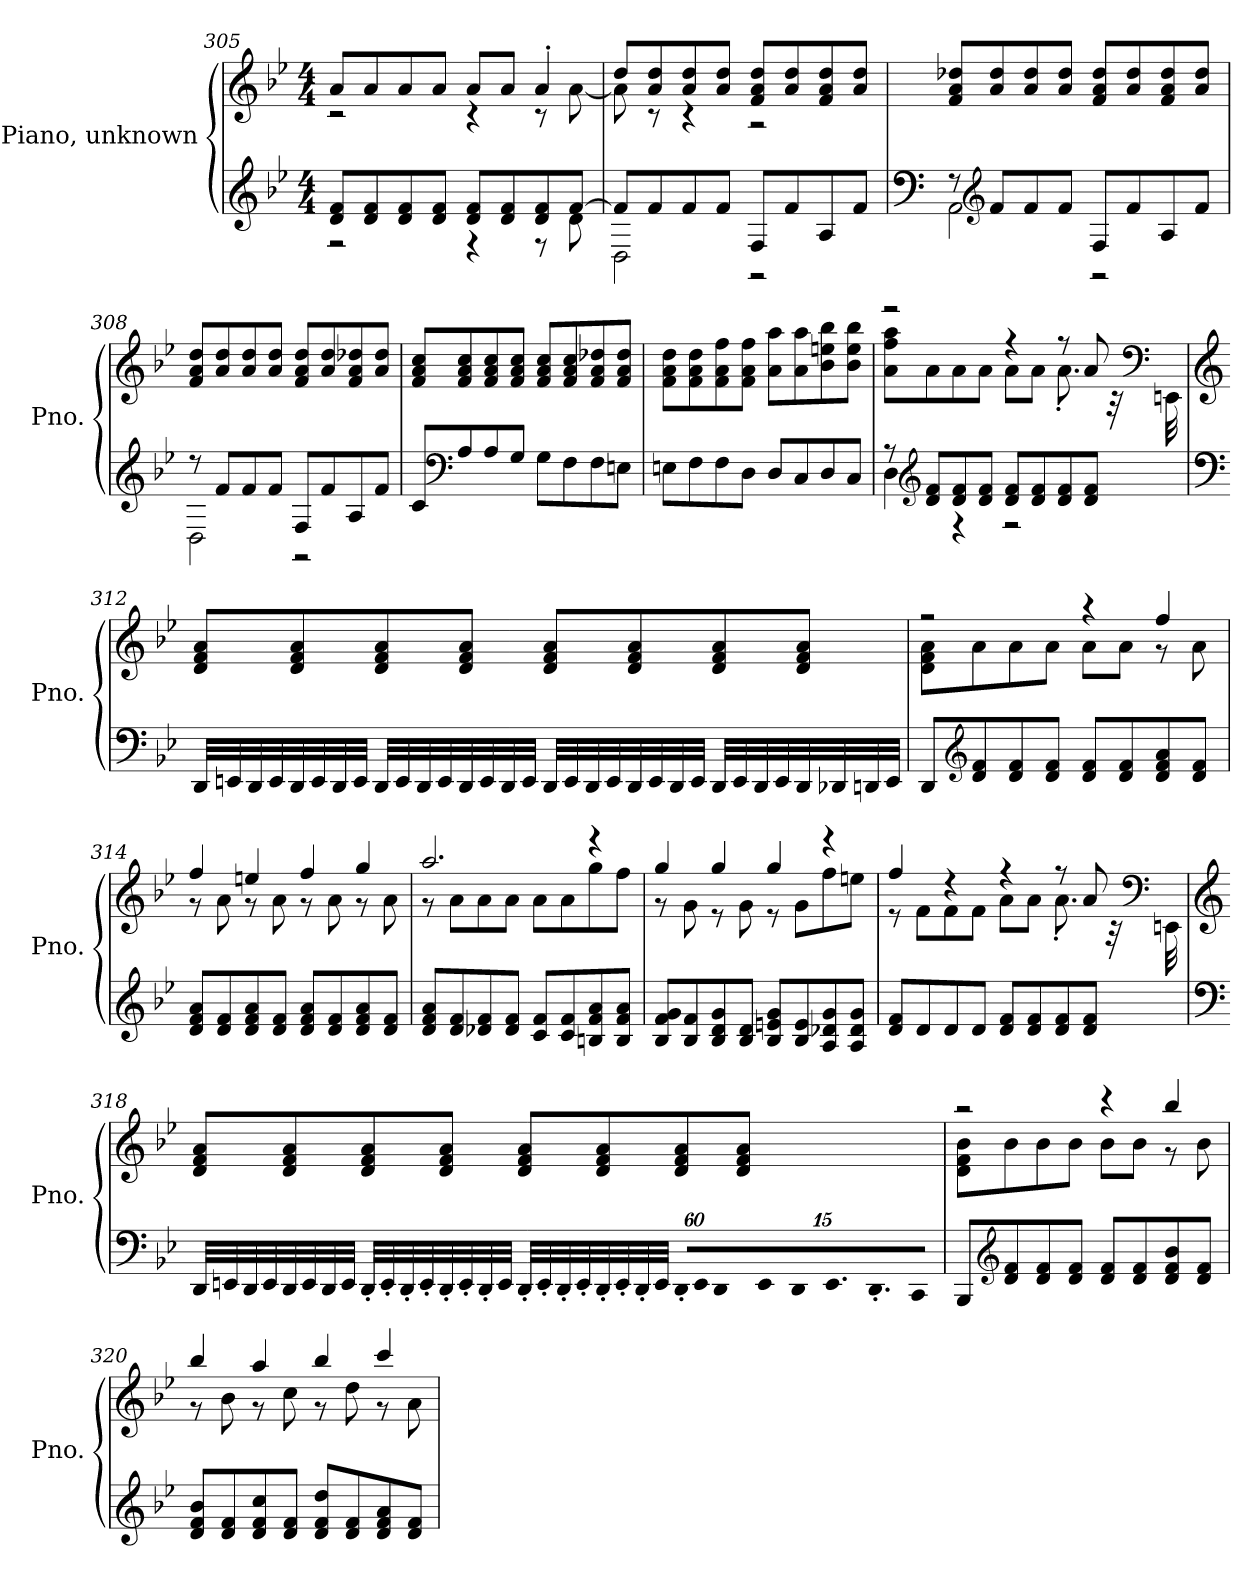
**kern	**kern
*part1	*part1
*staff2	*staff1
*I"Piano, unknown	*
*I'Pno.	*
*clefG2	*clefG2
*k[b-e-]	*k[b-e-]
*M4/4	*M4/4
=305	=305
*^	*^
8d/ 8f/L	2r	8a/L	2r
8d/ 8f/	.	8a/	.
8d/ 8f/	.	8a/	.
8d/ 8f/J	.	8a/J	.
8d/ 8f/L	4r	8a/L	4r
8d/ 8f/	.	8a/J	.
8d/ 8f/	8r	4a'/	8r
[8f/J	8d\	.	[8a\
=306	=306	=306	=306
8f/L]	2D\	8dd/L	8a\]
8f/	.	8a/ 8dd/	8r
8f/	.	8a/ 8dd/	4r
8f/J	.	8a/ 8dd/J	.
8F/L	2r	8f/ 8a/ 8dd/L	2r
8f/	.	8a/ 8dd/	.
8A/	.	8f/ 8a/ 8dd/	.
8f/J	.	8a/ 8dd/J	.
*	*	*v	*v
!!LO:LB:g=z
=307	=307	=307
*clefF4	*	*
8r	2AA\	8f/ 8a/ 8dd-X/L
*clefG2	*	*
8f/L	.	8a/ 8dd-/
8f/	.	8a/ 8dd-/
8f/J	.	8a/ 8dd-/J
8F/L	2r	8f/ 8a/ 8dd-/L
8f/	.	8a/ 8dd-/
8A/	.	8f/ 8a/ 8dd-/
8f/J	.	8a/ 8dd-/J
=308	=308	=308
8r	2D\	8f/ 8a/ 8dd/L
8f/L	.	8a/ 8dd/
8f/	.	8a/ 8dd/
8f/J	.	8a/ 8dd/J
8F/L	2r	8f/ 8a/ 8dd/L
8f/	.	8a/ 8dd/
8A/	.	8f/ 8a/ 8dd-X/
8f/J	.	8a/ 8dd-/J
*v	*v	*
=309	=309
8c/L	8f/ 8a/ 8cc/L
*clefF4	*
8A/	8f/ 8a/ 8cc/
8A/	8f/ 8a/ 8cc/
8G/J	8f/ 8a/ 8cc/J
8G\L	8f/ 8a/ 8cc/L
8F\	8f/ 8a/ 8cc/
8F\	8f/ 8a/ 8dd-X/
8En\J	8f/ 8a/ 8dd-/J
=310	=310
8En\L	8f\ 8a\ 8dd\L
8F\	8f\ 8a\ 8dd\
8F\	8f\ 8a\ 8ff\
8D\J	8f\ 8a\ 8ff\J
8D/L	8a\ 8aa\L
8C/	8a\ 8aa\
8D/	8b-\ 8een\ 8bb-\
8C/J	8b-\ 8ee\ 8bb-\J
!!LO:LB:g=z
=311	=311
*^	*^
8r	4D\	2r	8a\ 8ff\ 8aa\L
*clefG2	*	*	*
8d/ 8f/L	.	.	8a\
8d/ 8f/	4r	.	8a\
8d/ 8f/J	.	.	8a\J
8d/ 8f/L	2r	4r	8a\L
8d/ 8f/	.	.	8a\J
8d/ 8f/	.	8r	8.a'\
8d/ 8f/J	.	8a/	.
.	.	.	32r
*	*	*clefF4	*
.	.	.	32EEn\
*v	*v	*	*
*	*v	*v
!!LO:LB:g=z
=312	=312
*clefF4	*clefG2
32DD/LLL	8d/ 8f/ 8a/L
32EEn/	.
32DD/	.
32EE/	.
32DD/	8d/ 8f/ 8a/
32EE/	.
32DD/	.
32EE/JJJ	.
32DD/LLL	8d/ 8f/ 8a/
32EE/	.
32DD/	.
32EE/	.
32DD/	8d/ 8f/ 8a/J
32EE/	.
32DD/	.
32EE/JJJ	.
32DD/LLL	8d/ 8f/ 8a/L
32EE/	.
32DD/	.
32EE/	.
32DD/	8d/ 8f/ 8a/
32EE/	.
32DD/	.
32EE/JJJ	.
32DD/LLL	8d/ 8f/ 8a/
32EE/	.
32DD/	.
32EE/	.
32DD/	8d/ 8f/ 8a/J
32DD-X/	.
32DDn/	.
32EE/JJJ	.
!!LO:LB:g=z
=313	=313
*	*^
8DD/L	2r	8d\ 8f\ 8a\L
*clefG2	*	*
8d/ 8f/	.	8a\
8d/ 8f/	.	8a\
8d/ 8f/J	.	8a\J
8d/ 8f/L	4r	8a\L
8d/ 8f/	.	8a\J
8d/ 8f/ 8a/	4ff/	8r
8d/ 8f/J	.	8a\
=314	=314	=314
8d/ 8f/ 8a/L	4ff/	8r
8d/ 8f/	.	8a\
8d/ 8f/ 8a/	4een/	8r
8d/ 8f/J	.	8a\
8d/ 8f/ 8a/L	4ff/	8r
8d/ 8f/	.	8a\
8d/ 8f/ 8a/	4gg/	8r
8d/ 8f/J	.	8a\
=315	=315	=315
8d/ 8f/ 8a/L	2.aa/	8r
8d/ 8f/	.	8a\L
8d-X/ 8f/	.	8a\
8d-/ 8f/J	.	8a\J
8c/ 8f/L	.	8a\L
8c/ 8f/	.	8a\
8Bn/ 8f/ 8a/	4r	8gg\
8B/ 8f/ 8a/J	.	8ff\J
=316	=316	=316
8B-/ 8f/ 8g/L	4gg/	8r
8B-/ 8f/	.	8g\
8B-/ 8d/ 8g/	4gg/	8r
8B-/ 8d/J	.	8g\
8B-/ 8en/ 8g/L	4gg/	8r
8B-/ 8e/	.	8g\L
8A/ 8d-X/ 8g/	4r	8ff\
8A/ 8d-/ 8g/J	.	8een\J
!!LO:PB:g=z	!!
=317	=317	=317
8d/ 8f/L	4ff/	8r
8d/	.	8f\L
8d/	4r	8f\
8d/J	.	8f\J
8d/ 8f/L	4r	8a\L
8d/ 8f/	.	8a\J
8d/ 8f/	8r	8.a'\
8d/ 8f/J	8a/	.
.	.	32r
*	*clefF4	*
.	.	32EEn\
*	*v	*v
!!LO:LB:g=z
=318	=318
*clefF4	*clefG2
32DD/LLL	8d/ 8f/ 8a/L
32EEn/	.
32DD/	.
32EE/	.
32DD/	8d/ 8f/ 8a/
32EE/	.
32DD/	.
32EE/JJJ	.
32DD'/LLL	8d/ 8f/ 8a/
32EE'/	.
32DD'/	.
32EE'/	.
32DD'/	8d/ 8f/ 8a/J
32EE'/	.
32DD'/	.
32EE/JJJ	.
32DD'/LLL	8d/ 8f/ 8a/L
32EE'/	.
32DD'/	.
32EE'/	.
32DD'/	8d/ 8f/ 8a/
32EE'/	.
32DD'/	.
32EE/JJJ	.
*Xbrackettup	*
!LO:N:vis=32	!
1920%53DD'/LLL	8d/ 8f/ 8a/
!LO:N:vis=32	!
1920%53EE/	.
1920ryy	.
!LO:N:vis=32	!
1920%53DD/	.
!LO:N:vis=32	!
1920%53EE/	.
!LO:N:vis=32	!
1920%53DD/	.
.	8d/ 8f/ 8a/J
1920ryy	.
36.EE/	.
36.DD'/	.
!LO:N:vis=32	!
1920%53CC/JJJ	.
!!LO:LB:g=z
=319	=319
*	*^
8BBB-/L	2r	8d\ 8f\ 8b-\L
*clefG2	*	*
8d/ 8f/	.	8b-\
8d/ 8f/	.	8b-\
8d/ 8f/J	.	8b-\J
8d/ 8f/L	4r	8b-\L
8d/ 8f/	.	8b-\J
8d/ 8f/ 8b-/	4bb-/	8r
8d/ 8f/J	.	8b-\
=320	=320	=320
8d/ 8f/ 8b-/L	4bb-/	8r
8d/ 8f/	.	8b-\
8d/ 8f/ 8cc/	4aa/	8r
8d/ 8f/J	.	8cc\
8d/ 8f/ 8dd/L	4bb-/	8r
8d/ 8f/	.	8dd\
8d/ 8f/ 8a/	4ccc/	8r
8d/ 8f/J	.	8a\
*	*v	*v
=	=
*-	*-
